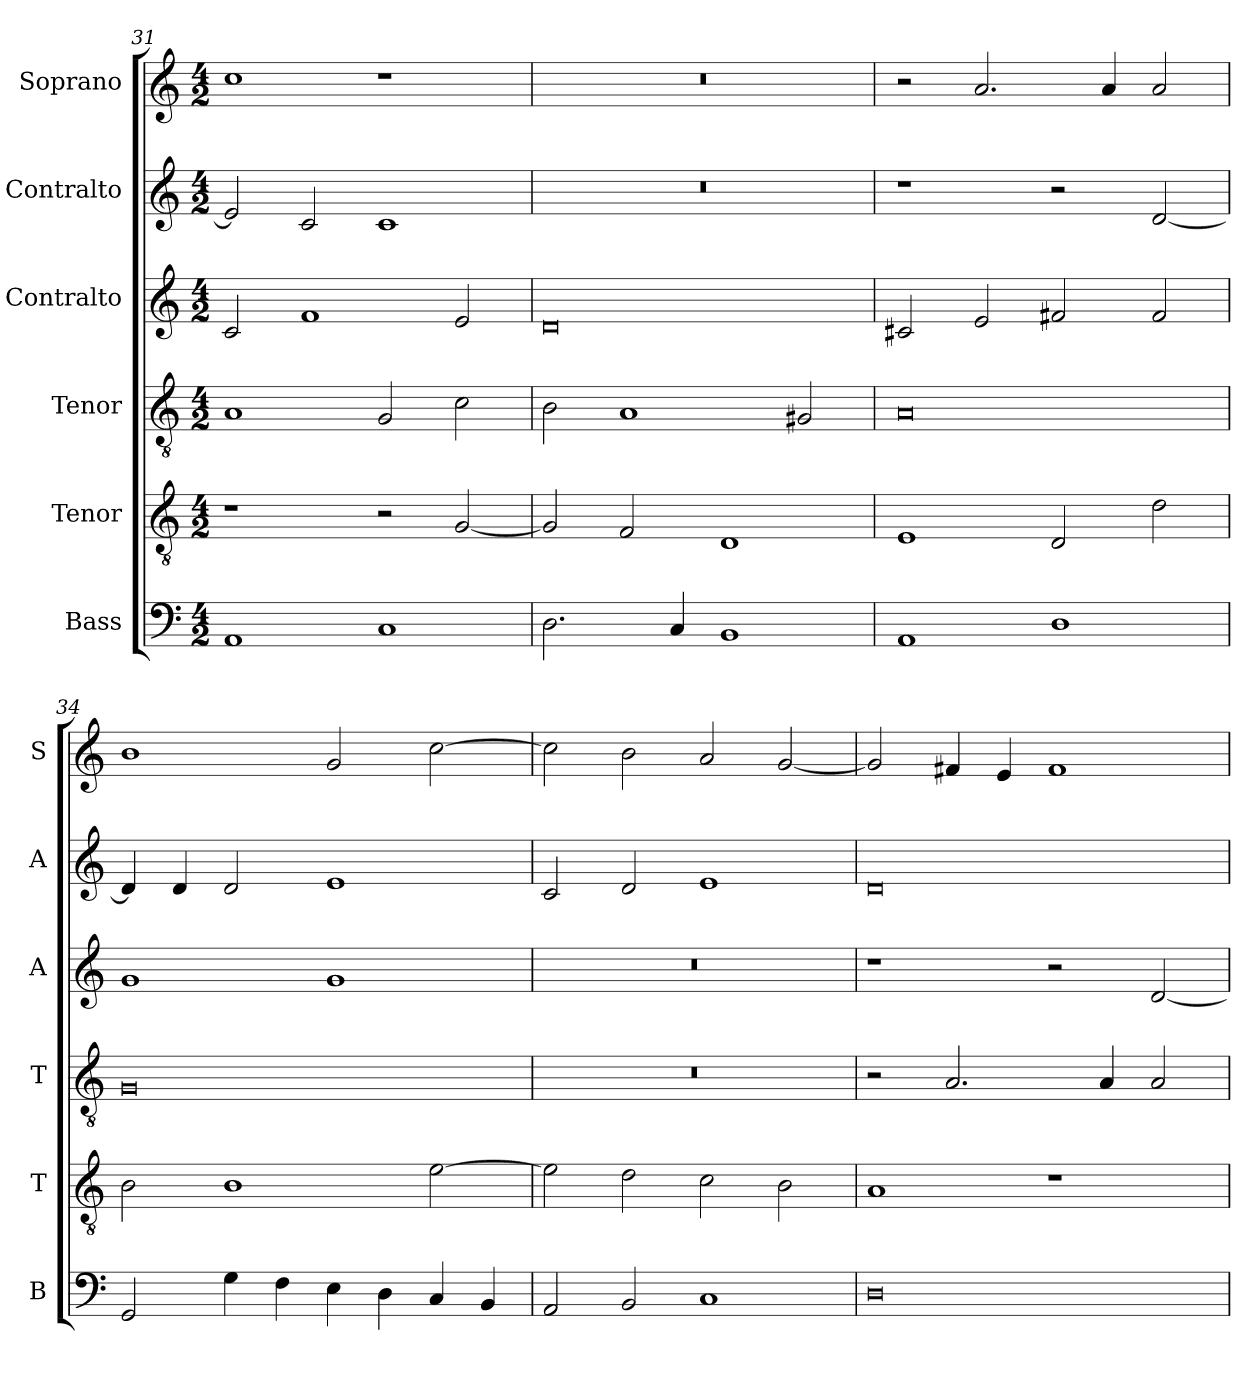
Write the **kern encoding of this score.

**kern	**kern	**kern	**kern	**kern	**kern
*part6	*part5	*part4	*part3	*part2	*part1
*staff6	*staff5	*staff4	*staff3	*staff2	*staff1
*I"Bass	*I"Tenor	*I"Tenor	*I"Contralto	*I"Contralto	*I"Soprano
*I'B	*I'T	*I'T	*I'A	*I'A	*I'S
*clefF4	*clefGv2	*clefGv2	*clefG2	*clefG2	*clefG2
*k[]	*k[]	*k[]	*k[]	*k[]	*k[]
*A:aeo	*A:aeo	*A:aeo	*A:aeo	*A:aeo	*A:aeo
*M4/2	*M4/2	*M4/2	*M4/2	*M4/2	*M4/2
=31	=31	=31	=31	=31	=31
1AA	1r	1A	2c	2e]	1cc
.	.	.	1f	2c	.
1C	2r	2G	.	1c	1r
.	[2G	2c	2e	.	.
=32	=32	=32	=32	=32	=32
2.D	2G]	2B	0d	0r	0r
.	2F	1A	.	.	.
4C	.	.	.	.	.
1BB	1D	.	.	.	.
.	.	2G#X	.	.	.
=33	=33	=33	=33	=33	=33
1AA	1E	0A	2c#X	1r	2r
.	.	.	2e	.	2.a
1D	2D	.	2f#X	2r	.
.	.	.	.	.	4a
.	2d	.	2f#	[2d	2a
=34	=34	=34	=34	=34	=34
2GG	2B	0G	1g	4d]	1b
.	.	.	.	4d	.
4G	1B	.	.	2d	.
4F	.	.	.	.	.
4E	.	.	1g	1e	2g
4D	.	.	.	.	.
4C	[2e	.	.	.	[2cc
4BB	.	.	.	.	.
=35	=35	=35	=35	=35	=35
2AA	2e]	0r	0r	2c	2cc]
2BB	2d	.	.	2d	2b
1C	2c	.	.	1e	2a
.	2B	.	.	.	[2g
=36	=36	=36	=36	=36	=36
0D	1A	2r	1r	0d	2g]
.	.	2.A	.	.	4f#X
.	.	.	.	.	4e
.	1r	.	2r	.	1f#
.	.	4A	.	.	.
.	.	2A	[2d	.	.
=	=	=	=	=	=
*-	*-	*-	*-	*-	*-
